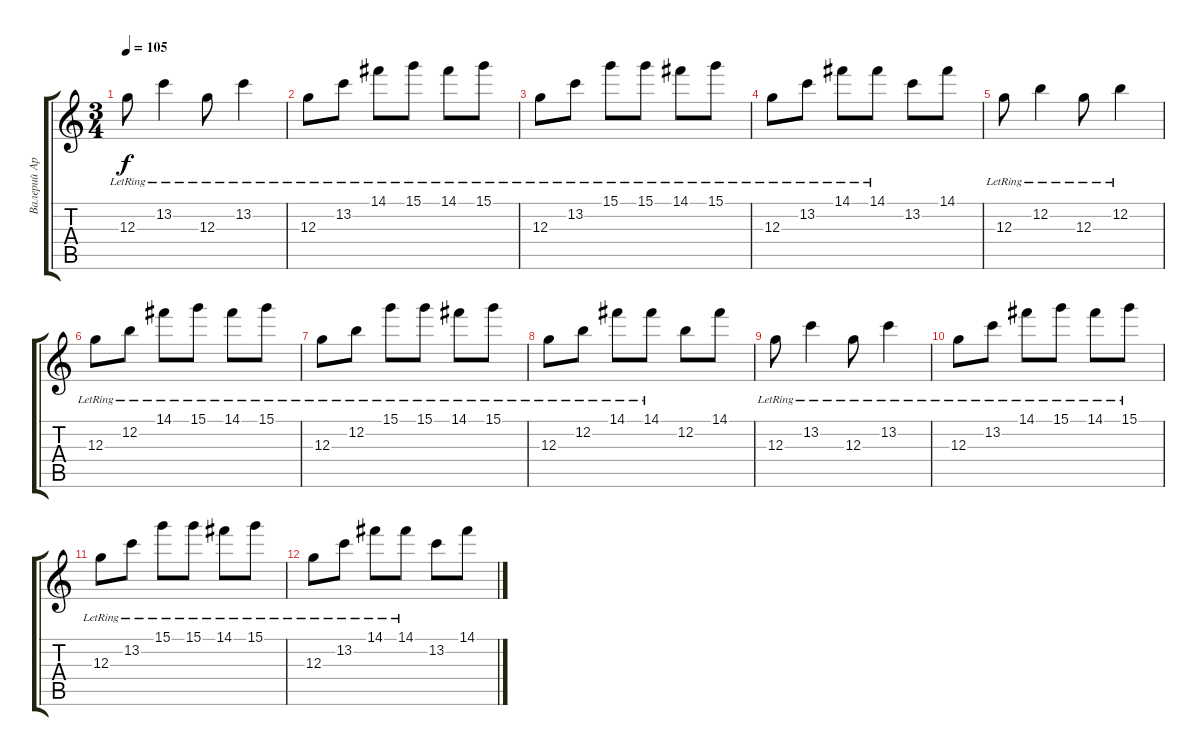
\track ("Валерий Аркадин" "Валерий Ар") {instrument distortionguitar}
\staff {score tabs}
\tuning (E4 B3 G3 D3 A2 E2) {hide}
\ts (3 4)
\tempo 105
\clef g2
\ks c
12.3{lr}.8{dy f} 13.2{lr}.4 12.3{lr}.8 13.2{lr}.4 |
12.3{lr}.8 13.2{lr}.8 14.1{lr}.8 15.1{lr}.8 14.1{lr}.8 15.1{lr}.8 |
12.3{lr}.8 13.2{lr}.8 15.1{lr}.8 15.1{lr}.8 14.1{lr}.8 15.1{lr}.8 |
12.3{lr}.8 13.2{lr}.8 14.1{lr}.8 14.1{lr}.8 13.2.8 14.1.8 |
12.3{lr}.8 12.2{lr}.4 12.3{lr}.8 12.2{lr}.4 |
12.3{lr}.8 12.2{lr}.8 14.1{lr}.8 15.1{lr}.8 14.1{lr}.8 15.1{lr}.8 |
12.3{lr}.8 12.2{lr}.8 15.1{lr}.8 15.1{lr}.8 14.1{lr}.8 15.1{lr}.8 |
12.3{lr}.8 12.2{lr}.8 14.1{lr}.8 14.1{lr}.8 12.2.8 14.1.8 |
12.3{lr}.8 13.2{lr}.4 12.3{lr}.8 13.2{lr}.4 |
12.3{lr}.8 13.2{lr}.8 14.1{lr}.8 15.1{lr}.8 14.1{lr}.8 15.1{lr}.8 |
12.3{lr}.8 13.2{lr}.8 15.1{lr}.8 15.1{lr}.8 14.1{lr}.8 15.1{lr}.8 |
12.3{lr}.8 13.2{lr}.8 14.1{lr}.8 14.1{lr}.8 13.2.8 14.1.8
